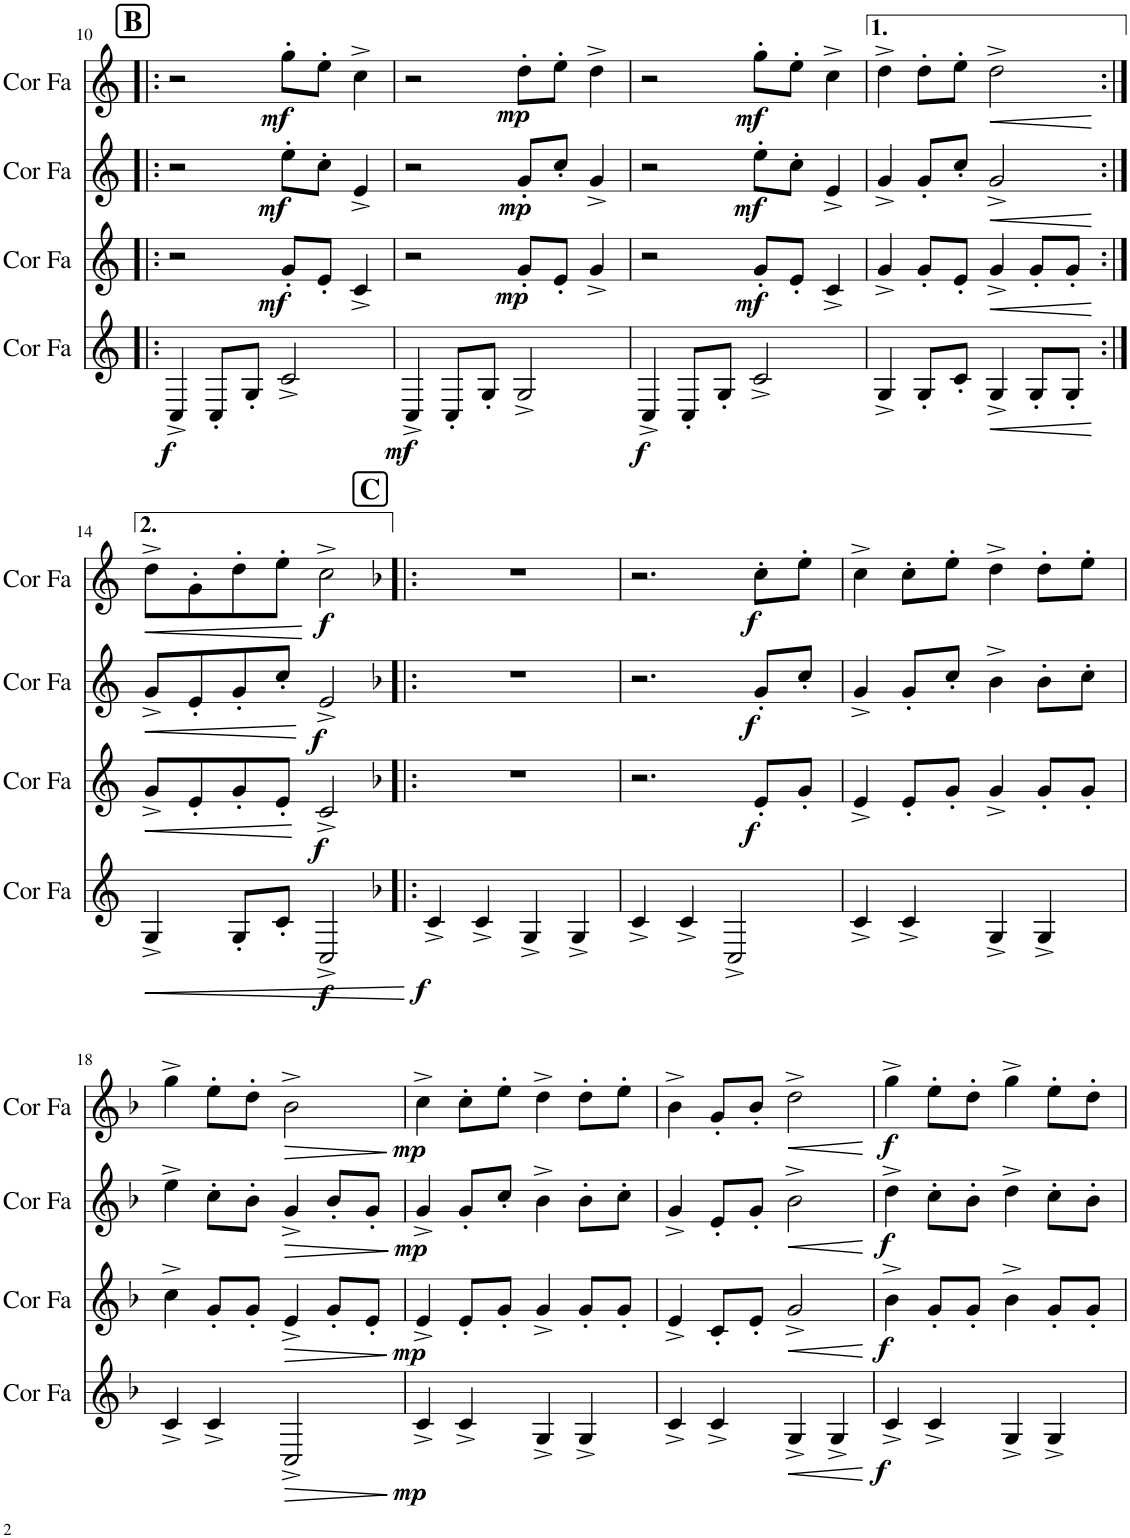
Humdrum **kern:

**kern	**dynam	**kern	**dynam	**kern	**dynam	**kern	**dynam
*part4	*part4	*part3	*part3	*part2	*part2	*part1	*part1
*staff4	*staff4	*staff3	*staff3	*staff2	*staff2	*staff1	*staff1
*I"Cor en Fa	*	*I"Cor en Fa	*	*I"Cor en Fa	*	*I"Cor en Fa	*
*I'Cor Fa	*	*I'Cor Fa	*	*I'Cor Fa	*	*I'Cor Fa	*
!!LO:PB:g=z
*clefG2	*	*clefG2	*	*clefG2	*	*clefG2	*
*Trd4c7	*	*Trd4c7	*	*Trd4c7	*	*Trd4c7	*
*k[]	*	*k[]	*	*k[]	*	*k[]	*
*M4/4	*	*M4/4	*	*M4/4	*	*M4/4	*
!!LO:REH:place=s1:a:B:cj:fs=14:t=B
=10!|:	=10!|:	=10!|:	=10!|:	=10!|:	=10!|:	=10!|:	=10!|:
!	!LO:DY:b	!	!	!	!	!	!
4C^/	f	2r	.	2r	.	2r	.
8C'/L	.	.	.	.	.	.	.
8G'/J	.	.	.	.	.	.	.
!	!	!	!LO:DY:b	!	!LO:DY:b	!	!LO:DY:b
2c^/	.	8g'/L	mf	8ee'\L	mf	8gg'\L	mf
.	.	8e'/J	.	8cc'\J	.	8ee'\J	.
.	.	4c^/	.	4e^/	.	4cc^\	.
=11	=11	=11	=11	=11	=11	=11	=11
!	!LO:DY:b	!	!	!	!	!	!
4C^/	mf	2r	.	2r	.	2r	.
8C'/L	.	.	.	.	.	.	.
8G'/J	.	.	.	.	.	.	.
!	!	!	!LO:DY:b	!	!LO:DY:b	!	!LO:DY:b
2G^/	.	8g'/L	mp	8g'/L	mp	8dd'\L	mp
.	.	8e'/J	.	8cc'/J	.	8ee'\J	.
.	.	4g^/	.	4g^/	.	4dd^\	.
=12	=12	=12	=12	=12	=12	=12	=12
!	!LO:DY:b	!	!	!	!	!	!
4C^/	f	2r	.	2r	.	2r	.
8C'/L	.	.	.	.	.	.	.
8G'/J	.	.	.	.	.	.	.
!	!	!	!LO:DY:b	!	!LO:DY:b	!	!LO:DY:b
2c^/	.	8g'/L	mf	8ee'\L	mf	8gg'\L	mf
.	.	8e'/J	.	8cc'\J	.	8ee'\J	.
.	.	4c^/	.	4e^/	.	4cc^\	.
=13	=13	=13	=13	=13	=13	=13	=13
4G^/	.	4g^/	.	4g^/	.	4dd^\	.
8G'/L	.	8g'/L	.	8g'/L	.	8dd'\L	.
8c'/J	.	8e'/J	.	8cc'/J	.	8ee'\J	.
!	!LO:HP:b	!	!LO:HP:b	!	!LO:HP:b	!	!LO:HP:b
4G^/	<	4g^/	<	2g^/	<	2dd^\	<
8G'/L	.	8g'/L	.	.	.	.	.
8G'/J	.	8g'/J	.	.	.	.	.
.	[	.	[	.	[	.	[
!!LO:LB:g=z
=14:|!	=14:|!	=14:|!	=14:|!	=14:|!	=14:|!	=14:|!	=14:|!
!	!LO:HP:b	!	!LO:HP:b	!	!LO:HP:b	!	!LO:HP:b
4G^/	<	8g^/L	<	8g^/L	<	8dd^\L	<
.	.	8e'/	.	8e'/	.	8g'\	.
8G'/L	.	8g'/	.	8g'/	.	8dd'\	.
8c'/J	.	8e'/J	.	8cc'/J	.	8ee'\J	.
!	!LO:DY:b	!	!LO:DY:b	!	!LO:DY:b	!	!LO:DY:b
2C^/	f	2c^/	f	2e^/	f	2cc^\	f
.	[	.	[	.	[	.	[
!!LO:REH:place=s1:a:B:cj:fs=14:t=C
=15!|:	=15!|:	=15!|:	=15!|:	=15!|:	=15!|:	=15!|:	=15!|:
*k[b-]	*	*k[b-]	*	*k[b-]	*	*k[b-]	*
!	!LO:DY:b	!	!	!	!	!	!
4c^/	f	1r	.	1r	.	1r	.
4c^/	.	.	.	.	.	.	.
4G^/	.	.	.	.	.	.	.
4G^/	.	.	.	.	.	.	.
=16	=16	=16	=16	=16	=16	=16	=16
4c^/	.	2.r	.	2.r	.	2.r	.
4c^/	.	.	.	.	.	.	.
2C^/	.	.	.	.	.	.	.
!	!	!	!LO:DY:b	!	!LO:DY:b	!	!LO:DY:b
.	.	8e'/L	f	8g'/L	f	8cc'\L	f
.	.	8g'/J	.	8cc'/J	.	8ee'\J	.
=17	=17	=17	=17	=17	=17	=17	=17
4c^/	.	4e^/	.	4g^/	.	4cc^\	.
4c^/	.	8e'/L	.	8g'/L	.	8cc'\L	.
.	.	8g'/J	.	8cc'/J	.	8ee'\J	.
4G^/	.	4g^/	.	4b-^\	.	4dd^\	.
4G^/	.	8g'/L	.	8b-'\L	.	8dd'\L	.
.	.	8g'/J	.	8cc'\J	.	8ee'\J	.
!!LO:LB:g=z
=18	=18	=18	=18	=18	=18	=18	=18
4c^/	.	4cc^\	.	4ee^\	.	4gg^\	.
4c^/	.	8g'/L	.	8cc'\L	.	8ee'\L	.
.	.	8g'/J	.	8b-'\J	.	8dd'\J	.
!	!LO:HP:b	!	!LO:HP:b	!	!LO:HP:b	!	!LO:HP:b
2C^/	>	4e^/	>	4g^/	>	2b-^\	>
.	.	8g'/L	.	8b-'/L	.	.	.
.	.	8e'/J	.	8g'/J	.	.	.
.	]	.	]	.	]	.	]
=19	=19	=19	=19	=19	=19	=19	=19
!	!LO:DY:b	!	!LO:DY:b	!	!LO:DY:b	!	!LO:DY:b
4c^/	mp	4e^/	mp	4g^/	mp	4cc^\	mp
4c^/	.	8e'/L	.	8g'/L	.	8cc'\L	.
.	.	8g'/J	.	8cc'/J	.	8ee'\J	.
4G^/	.	4g^/	.	4b-^\	.	4dd^\	.
4G^/	.	8g'/L	.	8b-'\L	.	8dd'\L	.
.	.	8g'/J	.	8cc'\J	.	8ee'\J	.
=20	=20	=20	=20	=20	=20	=20	=20
4c^/	.	4e^/	.	4g^/	.	4b-^\	.
4c^/	.	8c'/L	.	8e'/L	.	8g'/L	.
.	.	8e'/J	.	8g'/J	.	8b-'/J	.
!	!LO:HP:b	!	!LO:HP:b	!	!LO:HP:b	!	!LO:HP:b
4G^/	<	2g^/	<	2b-^\	<	2dd^\	<
4G^/	.	.	.	.	.	.	.
.	[	.	[	.	[	.	[
=21	=21	=21	=21	=21	=21	=21	=21
!	!LO:DY:b	!	!LO:DY:b	!	!LO:DY:b	!	!LO:DY:b
4c^/	f	4b-^\	f	4dd^\	f	4gg^\	f
4c^/	.	8g'/L	.	8cc'\L	.	8ee'\L	.
.	.	8g'/J	.	8b-'\J	.	8dd'\J	.
4G^/	.	4b-^\	.	4dd^\	.	4gg^\	.
4G^/	.	8g'/L	.	8cc'\L	.	8ee'\L	.
.	.	8g'/J	.	8b-'\J	.	8dd'\J	.
=	=	=	=	=	=	=	=
*-	*-	*-	*-	*-	*-	*-	*-
